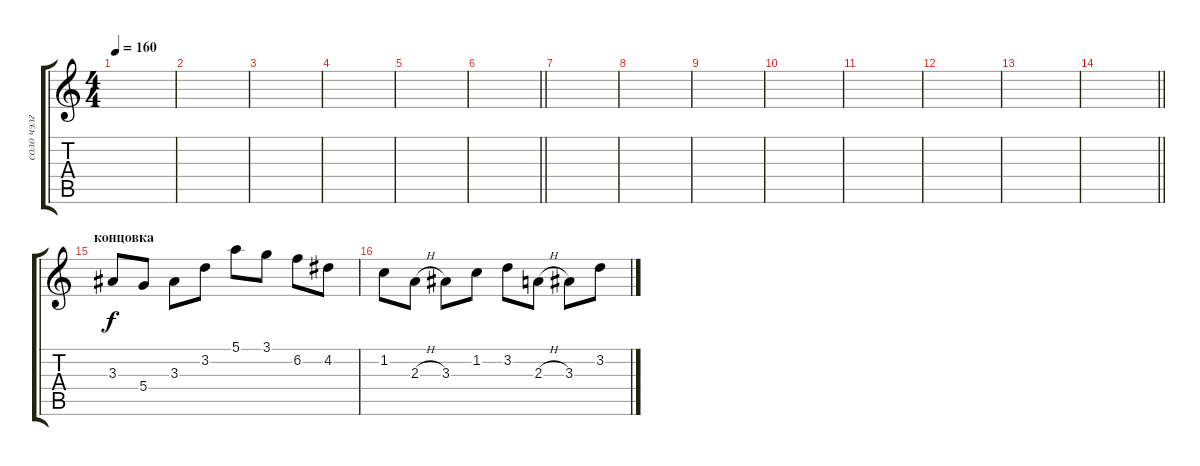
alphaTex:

\track ("соло чэлг" "соло чэлг") {instrument electricguitarclean}
\staff {score tabs}
\tuning (E4 B3 G3 D3 A2 E2) {hide}
\ts (4 4)
\tempo 160
\clef g2
\ks c
|
|
|
|
|
\barLineRight lightlight
|
|
|
|
|
|
|
|
\barLineRight lightlight
|
\section ("" "концовка")
3.3.8 5.4.8 3.3.8 3.2.8 5.1.8 3.1.8 6.2.8 4.2.8 |
1.2.8 2.3{h}.8 3.3.8 1.2.8 3.2.8 2.3{h}.8 3.3.8 3.2.8
